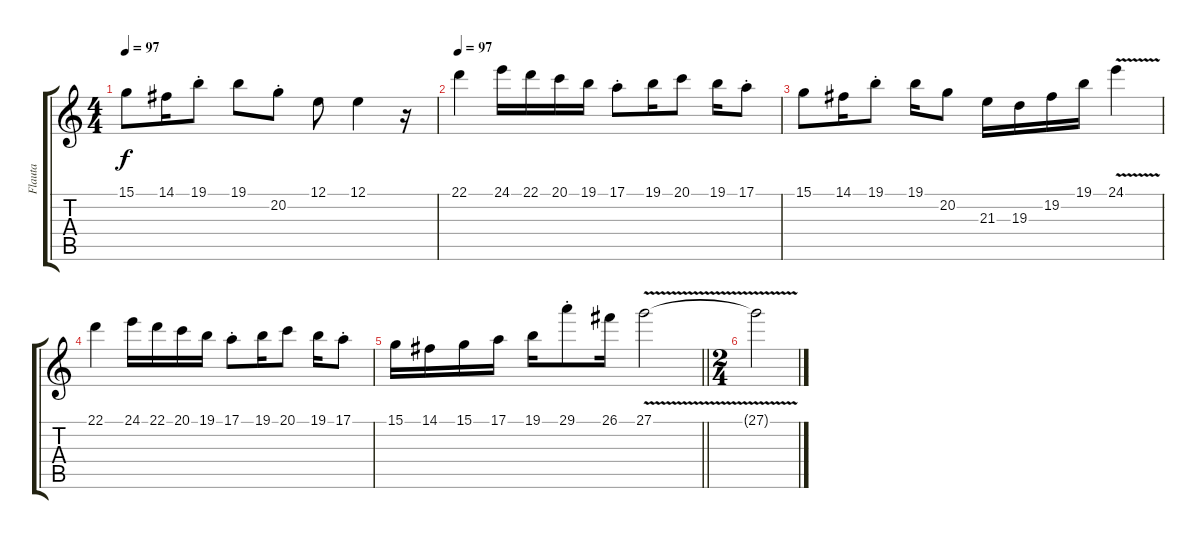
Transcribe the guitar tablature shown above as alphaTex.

\track ("Flauta" "Flauta") {instrument panflute}
\staff {score tabs}
\tuning (E4 B3 G3 D3 A2 E2) {hide}
\ts (4 4)
\tempo 97
\clef g2
\ks c
15.1.8{dy f} 14.1.16 19.1{st}.8 19.1.8 20.2{st}.8 12.1.8 12.1.4 r.16 |
\tempo 97
22.1.4 24.1.16 22.1.16 20.1.16 19.1.16 17.1{st}.8 19.1.16 20.1.8 19.1.16 17.1{st}.8 |
15.1.8 14.1.16 19.1{st}.8 19.1.16 20.2.8 21.3.16 19.3.16 19.2.16 19.1.16 24.1{v}.4 |
22.1.4 24.1.16 22.1.16 20.1.16 19.1.16 17.1{st}.8 19.1.16 20.1.8 19.1.16 17.1{st}.8 |
\barLineRight lightlight
15.1.16 14.1.16 15.1.16 17.1.16 19.1.16 29.1{st}.8 26.1.16 27.1{v}.2 |
\ts (2 4)
27.1{t}.2
